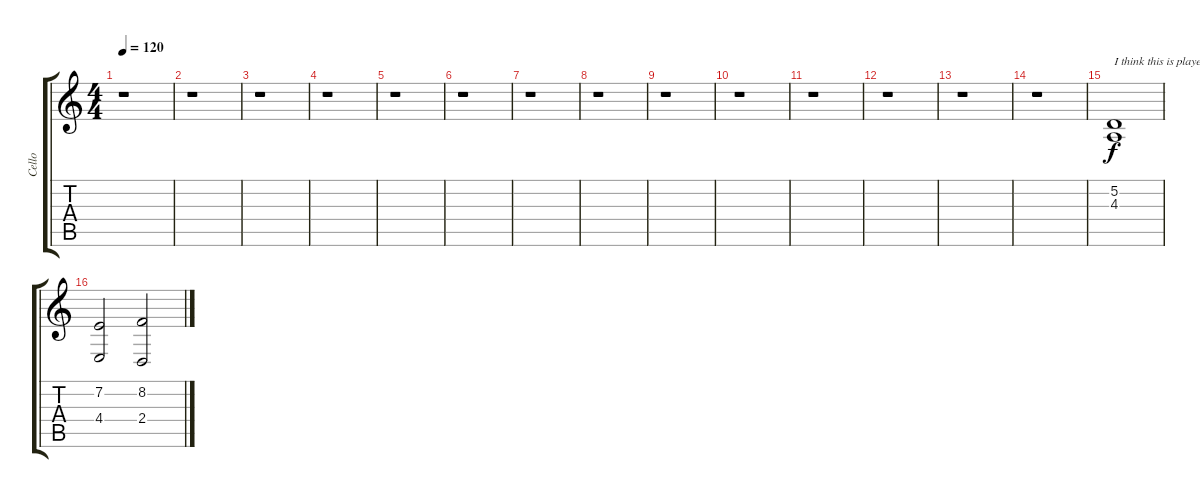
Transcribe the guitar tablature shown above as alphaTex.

\track ("Cello" "Cello") {instrument cello}
\staff {score tabs}
\tuning (D4 A3 F3 C3 G2 D2) {hide}
\ts (4 4)
\tempo 120
\clef g2
\ks c
r.1{dy f} |
r.1 |
r.1 |
r.1 |
r.1 |
r.1 |
r.1 |
r.1 |
r.1 |
r.1 |
r.1 |
r.1 |
r.1 |
r.1 |
(5.2 4.3).1{txt "I think this is played on a Viola but never mind"} |
(7.2 4.4).2 (8.2 2.4).2
